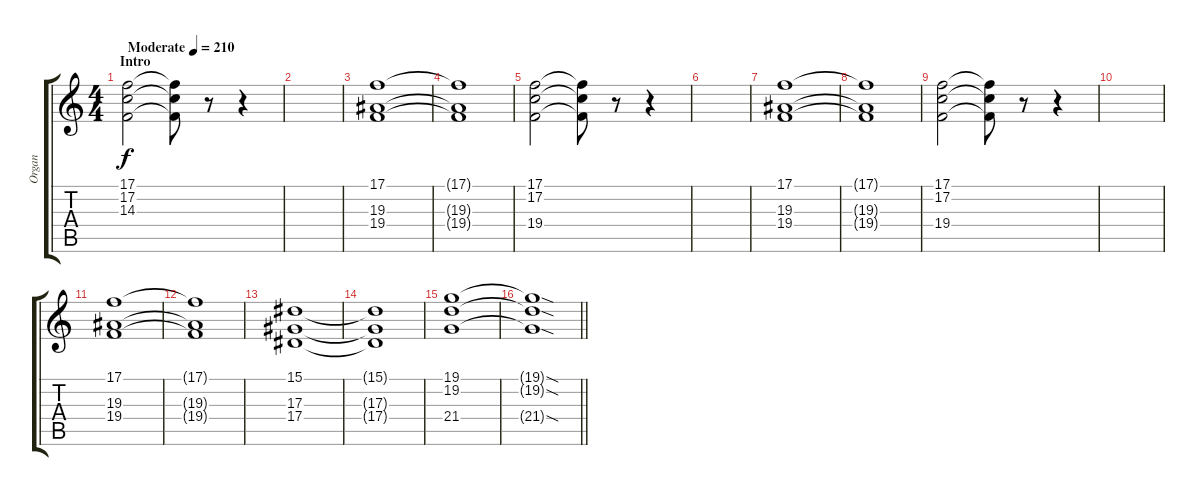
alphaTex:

\track ("Organ" "Organ") {instrument rockorgan}
\staff {score tabs}
\tuning (C4 G3 Eb3 Bb2 F2 C2) {hide}
\ts (4 4)
\section ("" "Intro")
\tempo (210 "Moderate")
\clef g2
\ks c
(17.1 17.2 14.3).2{dy f instrument rockorgan} (17.1{t} 17.2{t} 14.3{t}).8 r.8 r.4 |
|
(17.1 19.3 19.4).1 |
(17.1{t} 19.3{t} 19.4{t}).1 |
(17.1 17.2 19.4).2 (17.1{t} 17.2{t} 19.4{t}).8 r.8 r.4 |
|
(17.1 19.3 19.4).1 |
(17.1{t} 19.3{t} 19.4{t}).1 |
(17.1 17.2 19.4).2 (17.1{t} 17.2{t} 19.4{t}).8 r.8 r.4 |
|
(17.1 19.3 19.4).1 |
(17.1{t} 19.3{t} 19.4{t}).1 |
(15.1 17.3 17.4).1 |
(15.1{t} 17.3{t} 17.4{t}).1 |
(19.1 19.2 21.4).1 |
\barLineRight lightlight
(19.1{sod t} 19.2{sod t} 21.4{sod t}).1
